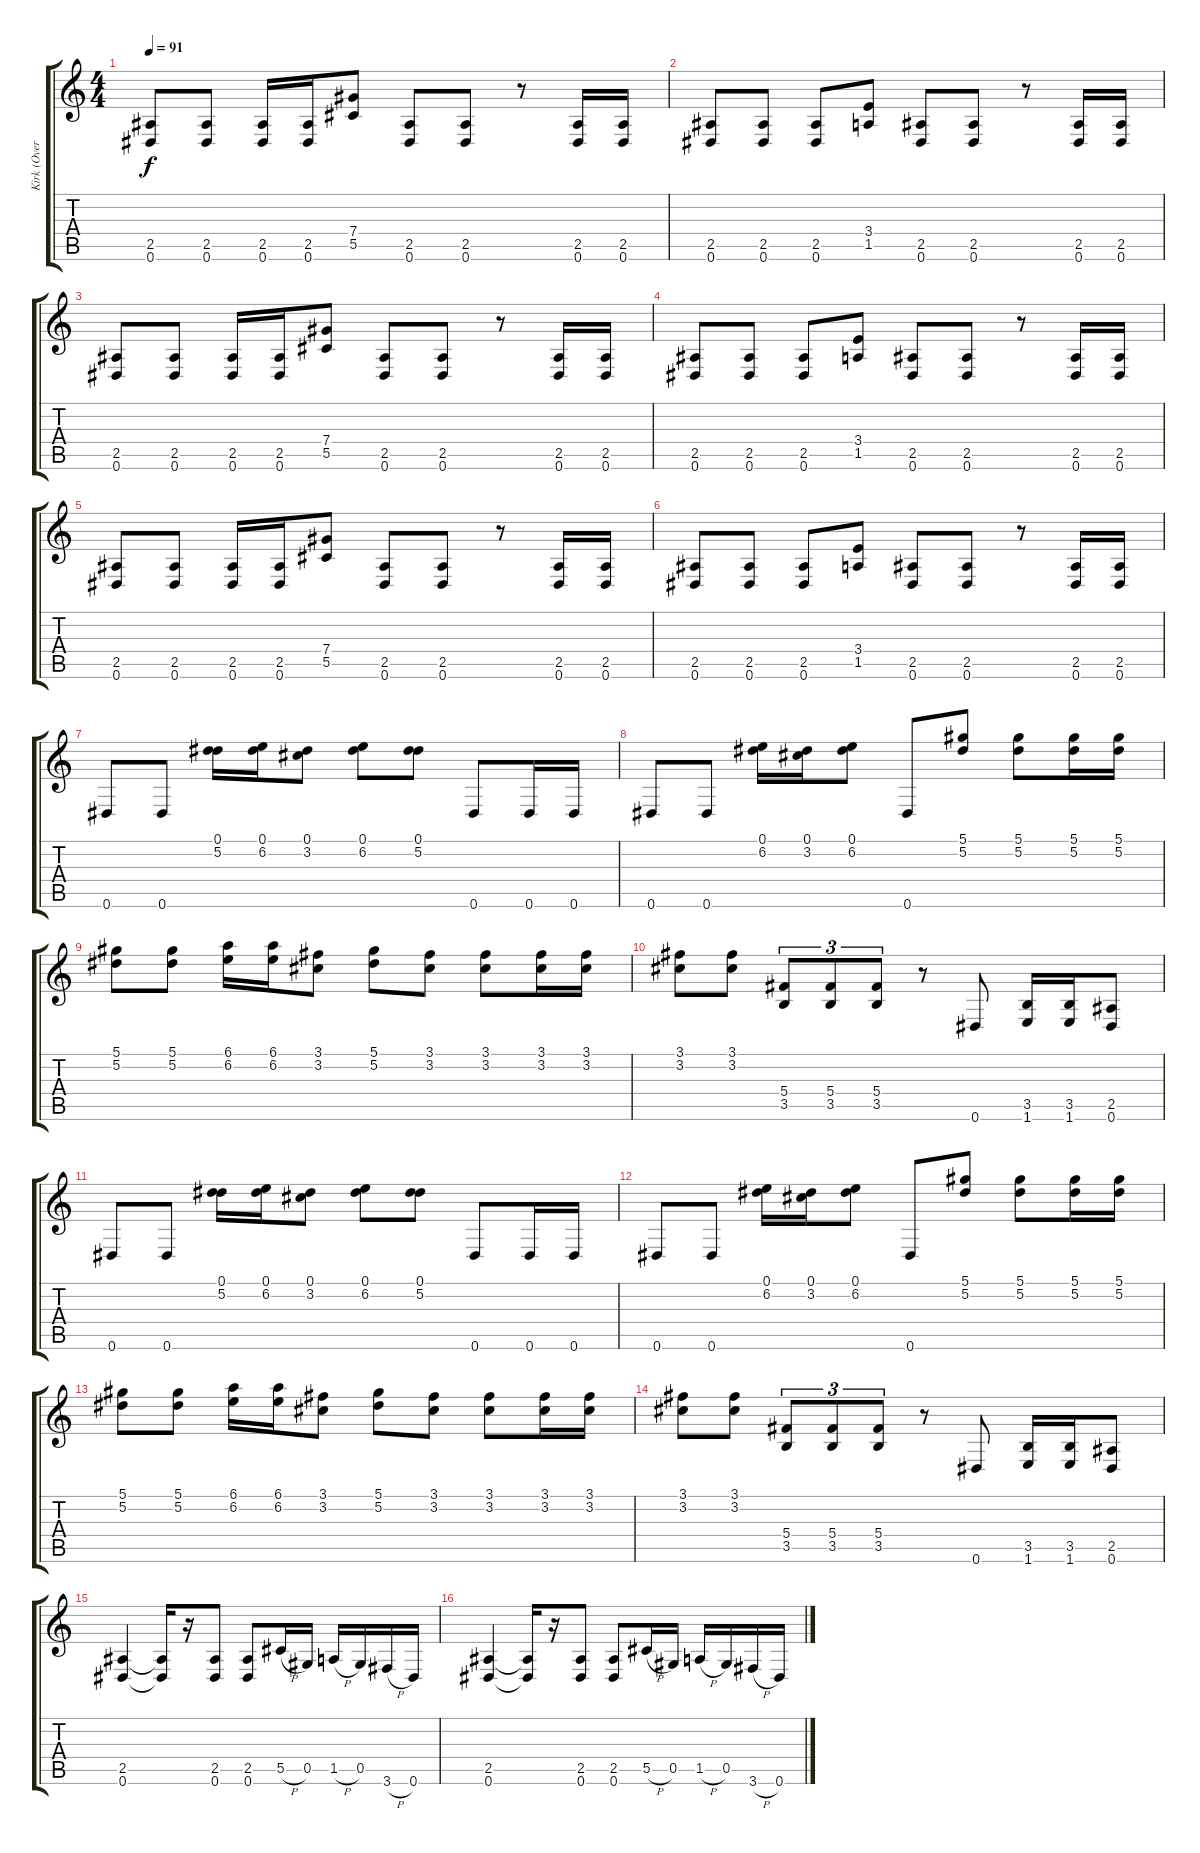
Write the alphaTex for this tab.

\track ("Kirk (Overdriven Guitar)" "Kirk (Over") {instrument overdrivenguitar}
\staff {score tabs}
\tuning (Eb4 Bb3 Gb3 Db3 Ab2 Eb2) {hide}
\ts (4 4)
\tempo 91
\clef g2
\ks c
(2.5 0.6).8{dy f} (2.5 0.6).8 (2.5 0.6).16 (2.5 0.6).16 (7.4 5.5).8 (2.5 0.6).8 (2.5 0.6).8 r.8 (2.5 0.6).16 (2.5 0.6).16 |
(2.5 0.6).8 (2.5 0.6).8 (2.5 0.6).8 (3.4 1.5).8 (2.5 0.6).8 (2.5 0.6).8 r.8 (2.5 0.6).16 (2.5 0.6).16 |
(2.5 0.6).8 (2.5 0.6).8 (2.5 0.6).16 (2.5 0.6).16 (7.4 5.5).8 (2.5 0.6).8 (2.5 0.6).8 r.8 (2.5 0.6).16 (2.5 0.6).16 |
(2.5 0.6).8 (2.5 0.6).8 (2.5 0.6).8 (3.4 1.5).8 (2.5 0.6).8 (2.5 0.6).8 r.8 (2.5 0.6).16 (2.5 0.6).16 |
(2.5 0.6).8 (2.5 0.6).8 (2.5 0.6).16 (2.5 0.6).16 (7.4 5.5).8 (2.5 0.6).8 (2.5 0.6).8 r.8 (2.5 0.6).16 (2.5 0.6).16 |
(2.5 0.6).8 (2.5 0.6).8 (2.5 0.6).8 (3.4 1.5).8 (2.5 0.6).8 (2.5 0.6).8 r.8 (2.5 0.6).16 (2.5 0.6).16 |
0.6.8 0.6.8 (0.1 5.2).16 (0.1 6.2).16 (0.1 3.2).8 (0.1 6.2).8 (0.1 5.2).8 0.6.8 0.6.16 0.6.16 |
0.6.8 0.6.8 (0.1 6.2).16 (0.1 3.2).16 (0.1 6.2).8 0.6.8 (5.1 5.2).8 (5.1 5.2).8 (5.1 5.2).16 (5.1 5.2).16 |
(5.1 5.2).8 (5.1 5.2).8 (6.1 6.2).16 (6.1 6.2).16 (3.1 3.2).8 (5.1 5.2).8 (3.1 3.2).8 (3.1 3.2).8 (3.1 3.2).16 (3.1 3.2).16 |
(3.1 3.2).8 (3.1 3.2).8 (5.4 3.5).8{tu (3 2)} (5.4 3.5).8{tu (3 2)} (5.4 3.5).8{tu (3 2)} r.8 0.6.8 (3.5 1.6).16 (3.5 1.6).16 (2.5 0.6).8 |
0.6.8 0.6.8 (0.1 5.2).16 (0.1 6.2).16 (0.1 3.2).8 (0.1 6.2).8 (0.1 5.2).8 0.6.8 0.6.16 0.6.16 |
0.6.8 0.6.8 (0.1 6.2).16 (0.1 3.2).16 (0.1 6.2).8 0.6.8 (5.1 5.2).8 (5.1 5.2).8 (5.1 5.2).16 (5.1 5.2).16 |
(5.1 5.2).8 (5.1 5.2).8 (6.1 6.2).16 (6.1 6.2).16 (3.1 3.2).8 (5.1 5.2).8 (3.1 3.2).8 (3.1 3.2).8 (3.1 3.2).16 (3.1 3.2).16 |
(3.1 3.2).8 (3.1 3.2).8 (5.4 3.5).8{tu (3 2)} (5.4 3.5).8{tu (3 2)} (5.4 3.5).8{tu (3 2)} r.8 0.6.8 (3.5 1.6).16 (3.5 1.6).16 (2.5 0.6).8 |
(2.5 0.6).4 (2.5{t} 0.6{t}).16 r.16 (2.5 0.6).8 (2.5 0.6).8 5.5{h}.16 0.5.16 1.5{h}.16 0.5.16 3.6{h}.16 0.6.16 |
(2.5 0.6).4 (2.5{t} 0.6{t}).16 r.16 (2.5 0.6).8 (2.5 0.6).8 5.5{h}.16 0.5.16 1.5{h}.16 0.5.16 3.6{h}.16 0.6.16
